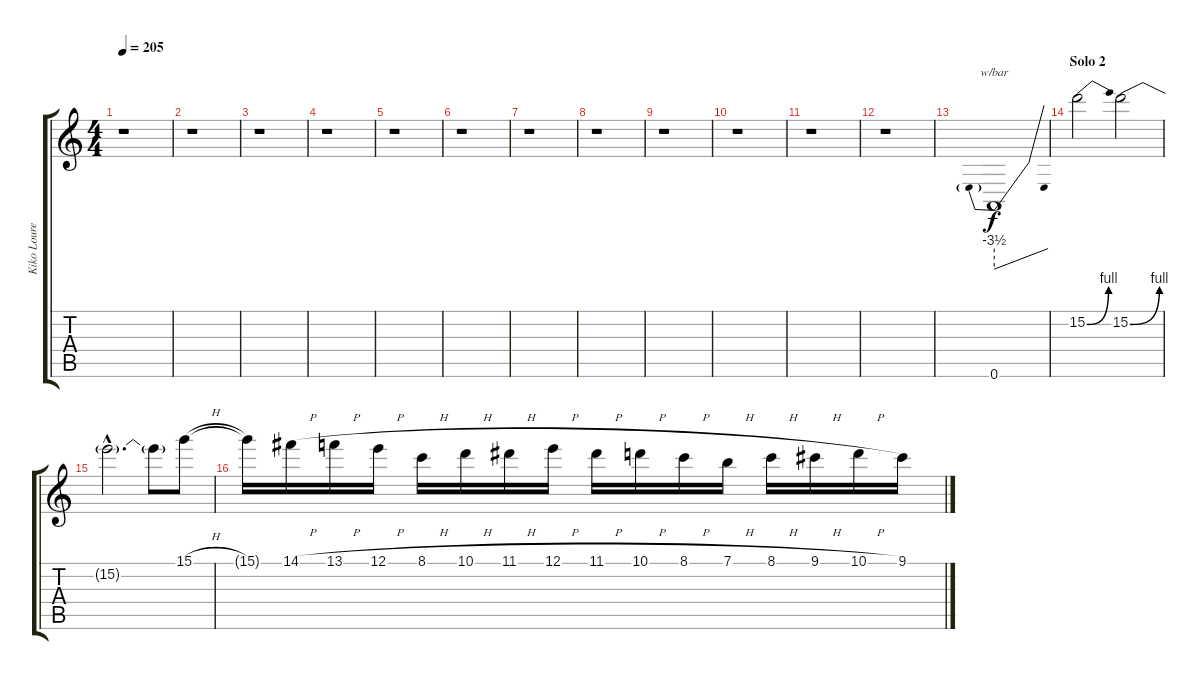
\track ("Kiko Loureiro (Solo)" "Kiko Loure") {instrument distortionguitar}
\staff {score tabs}
\tuning (E4 B3 G3 D3 A2 E2) {hide}
\ts (4 4)
\tempo 205
\clef g2
\ks c
r.1{dy f} |
r.1 |
r.1 |
r.1 |
r.1 |
r.1 |
r.1 |
r.1 |
r.1 |
r.1 |
r.1 |
r.1 |
0.6.1{tbe (predivedive default 0 -14 60 0) volume 16} |
\section ("" "Solo 2")
15.2{be (bend 0 0 60 4)}.2 15.2{be (bend 0 0 60 4)}.2 |
15.2{hac t}.2{d} 15.2{t}.8 15.1{h}.8 |
15.1{t}.16 14.1{h}.16 13.1{h}.16 12.1{h}.16 8.1{h}.16 10.1{h}.16 11.1{h}.16 12.1{h}.16 11.1{h}.16 10.1{h}.16 8.1{h}.16 7.1{h}.16 8.1{h}.16 9.1{h}.16 10.1{h}.16 9.1{h}.16
